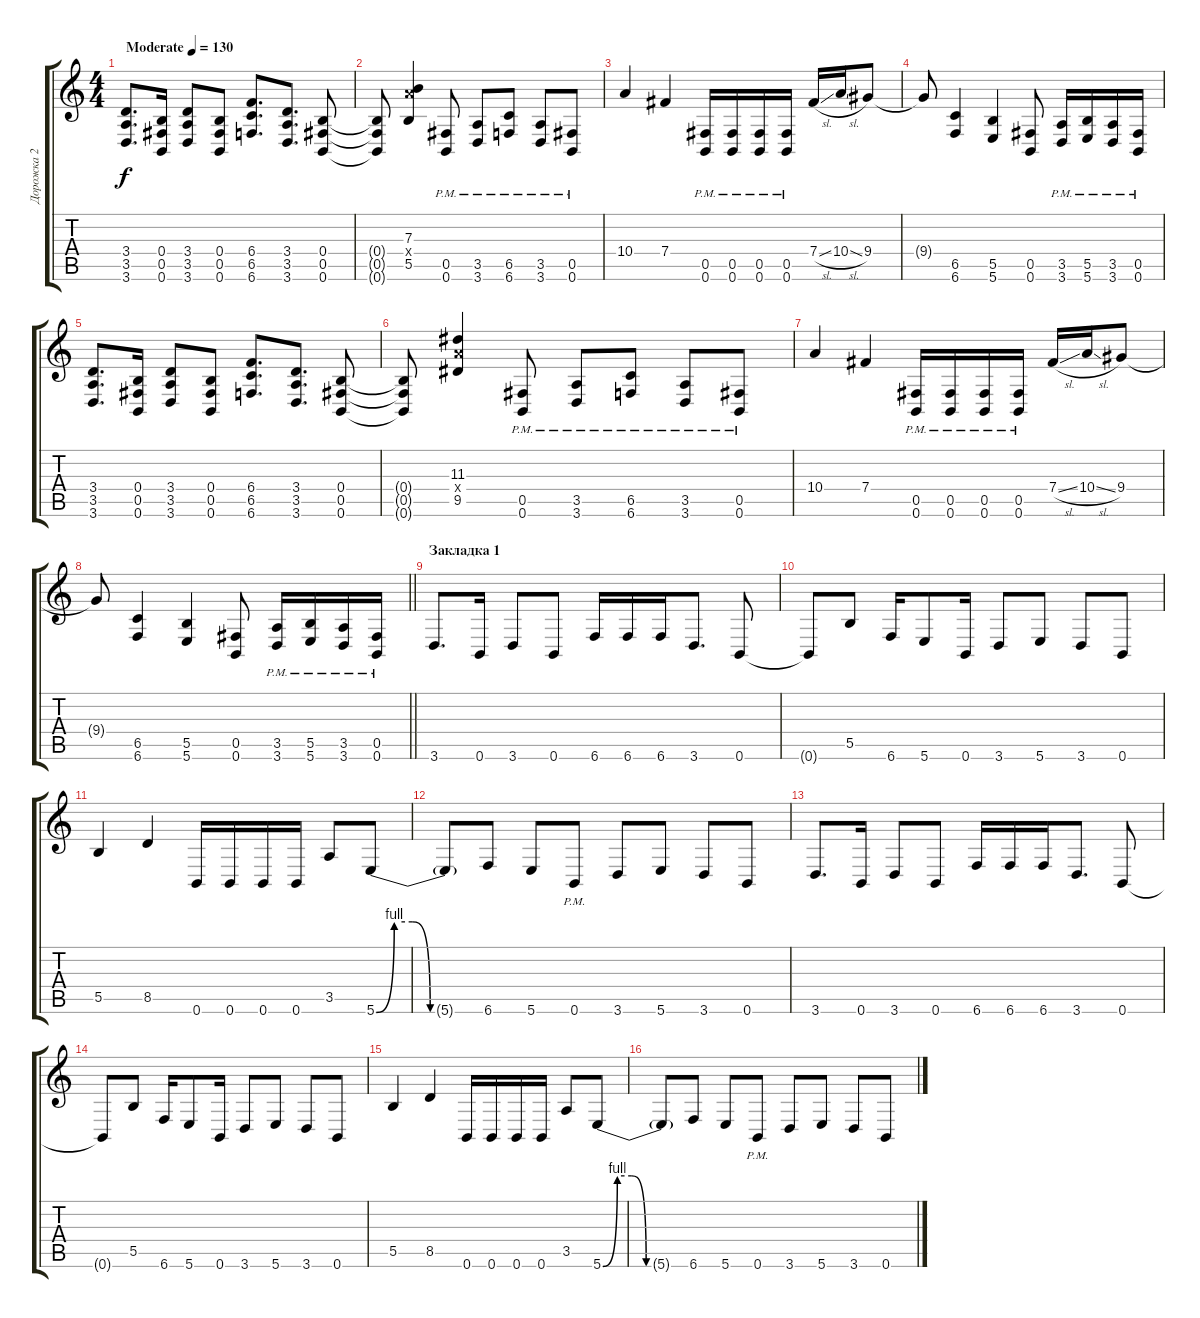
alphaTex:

\track ("Дорожка 2" "Дорожка 2") {instrument distortionguitar}
\staff {score tabs}
\tuning (Db4 Ab3 E3 B2 Gb2 B1) {hide}
\ts (4 4)
\tempo (130 "Moderate")
\clef g2
\ks c
(3.4 3.5 3.6).8{d dy f instrument distortionguitar} (0.4 0.5 0.6).16 (3.4 3.5 3.6).8 (0.4 0.5 0.6).8 (6.4 6.5 6.6).8{d} (3.4 3.5 3.6).8{d} (0.4 0.5 0.6).8 |
(0.4{t} 0.5{t} 0.6{t}).8 (7.3 10.4{x} 5.5).4 (0.5{pm} 0.6{pm}).8 (3.5{pm} 3.6{pm}).8 (6.5{pm} 6.6{pm}).8 (3.5{pm} 3.6{pm}).8 (0.5{pm} 0.6{pm}).8 |
10.4.4 7.4.4 (0.5{pm} 0.6{pm}).16 (0.5{pm} 0.6{pm}).16 (0.5{pm} 0.6{pm}).16 (0.5{pm} 0.6{pm}).16 7.4{sl}.16 10.4{sl}.16 9.4.8 |
9.4{t}.8 (6.5 6.6).4 (5.5 5.6).4 (0.5 0.6).8 (3.5{pm} 3.6{pm}).16 (5.5{pm} 5.6{pm}).16 (3.5{pm} 3.6{pm}).16 (0.5{pm} 0.6{pm}).16 |
(3.4 3.5 3.6).8{d} (0.4 0.5 0.6).16 (3.4 3.5 3.6).8 (0.4 0.5 0.6).8 (6.4 6.5 6.6).8{d} (3.4 3.5 3.6).8{d} (0.4 0.5 0.6).8 |
(0.4{t} 0.5{t} 0.6{t}).8 (11.3 10.4{x} 9.5).4 (0.5{pm} 0.6{pm}).8 (3.5{pm} 3.6{pm}).8 (6.5{pm} 6.6{pm}).8 (3.5{pm} 3.6{pm}).8 (0.5{pm} 0.6{pm}).8 |
10.4.4 7.4.4 (0.5{pm} 0.6{pm}).16 (0.5{pm} 0.6{pm}).16 (0.5{pm} 0.6{pm}).16 (0.5{pm} 0.6{pm}).16 7.4{sl}.16 10.4{sl}.16 9.4.8 |
\barLineRight lightlight
9.4{t}.8 (6.5 6.6).4 (5.5 5.6).4 (0.5 0.6).8 (3.5{pm} 3.6{pm}).16 (5.5{pm} 5.6{pm}).16 (3.5{pm} 3.6{pm}).16 (0.5{pm} 0.6{pm}).16 |
\section ("" "Закладка 1")
3.6.8{d} 0.6.16 3.6.8 0.6.8 6.6.16 6.6.16 6.6.16 3.6.8{d} 0.6.8 |
0.6{t}.8 5.5.8 6.6.16 5.6.8 0.6.16 3.6.8 5.6.8 3.6.8 0.6.8 |
5.5.4 8.5.4 0.6.16 0.6.16 0.6.16 0.6.16 3.5.8 5.6{be (custom 0 0 10 4 20 4 30 0 60 0)}.8 |
5.6{t}.8 6.6.8 5.6.8 0.6{pm}.8 3.6.8 5.6.8 3.6.8 0.6.8 |
3.6.8{d} 0.6.16 3.6.8 0.6.8 6.6.16 6.6.16 6.6.16 3.6.8{d} 0.6.8 |
0.6{t}.8 5.5.8 6.6.16 5.6.8 0.6.16 3.6.8 5.6.8 3.6.8 0.6.8 |
5.5.4 8.5.4 0.6.16 0.6.16 0.6.16 0.6.16 3.5.8 5.6{be (custom 0 0 10 4 20 4 30 0 60 0)}.8 |
5.6{t}.8 6.6.8 5.6.8 0.6{pm}.8 3.6.8 5.6.8 3.6.8 0.6.8
